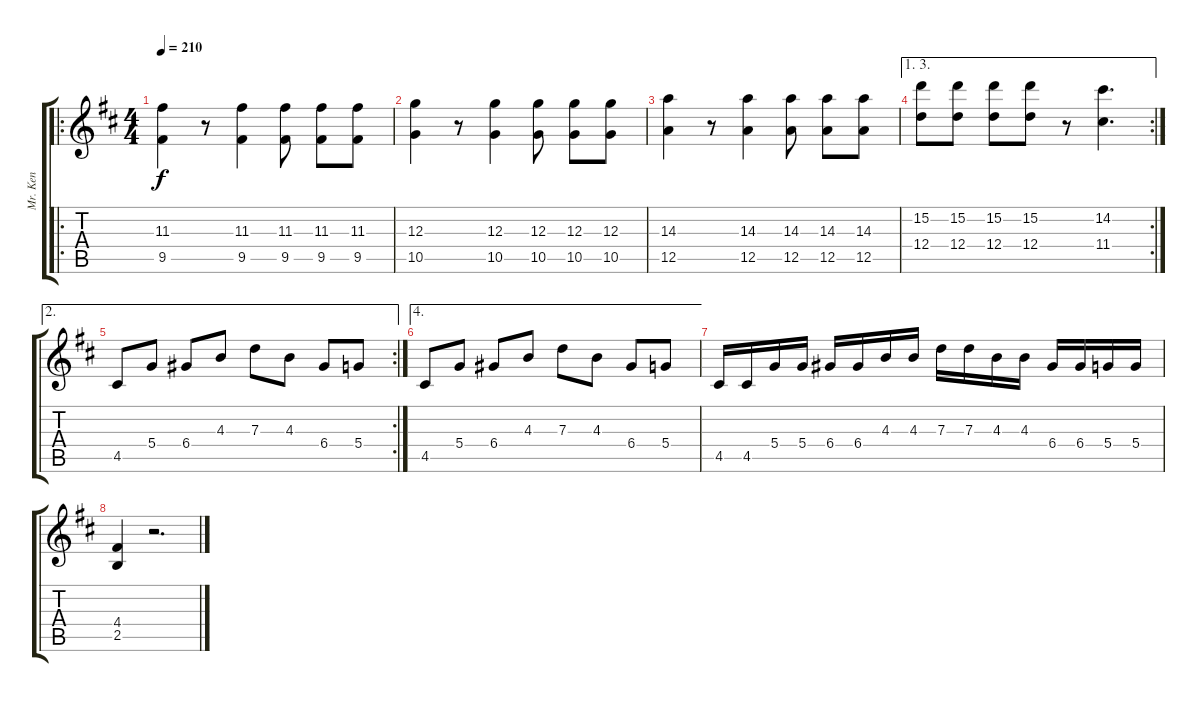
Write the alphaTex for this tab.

\track ("Mr. Ken" "Mr. Ken") {instrument overdrivenguitar}
\staff {score tabs}
\tuning (E4 B3 G3 D3 A2 E2) {hide}
\ro
\ts (4 4)
\tempo 210
\clef g2
\ks d
(11.3 9.5).4{dy f} r.8 (11.3 9.5).4 (11.3 9.5).8 (11.3 9.5).8 (11.3 9.5).8 |
(12.3 10.5).4 r.8 (12.3 10.5).4 (12.3 10.5).8 (12.3 10.5).8 (12.3 10.5).8 |
(14.3 12.5).4 r.8 (14.3 12.5).4 (14.3 12.5).8 (14.3 12.5).8 (14.3 12.5).8 |
\ae (1 3)
\rc 2
(15.2 12.4).8 (15.2 12.4).8 (15.2 12.4).8 (15.2 12.4).8 r.8 (14.2 11.4).4{d} |
\ae 2
\rc 2
4.5.8 5.4.8 6.4.8 4.3.8 7.3.8 4.3.8 6.4.8 5.4.8 |
\ae 4
4.5.8 5.4.8 6.4.8 4.3.8 7.3.8 4.3.8 6.4.8 5.4.8 |
4.5.16 4.5.16 5.4.16 5.4.16 6.4.16 6.4.16 4.3.16 4.3.16 7.3.16 7.3.16 4.3.16 4.3.16 6.4.16 6.4.16 5.4.16 5.4.16 |
(4.4 2.5).4 r.2{d}
